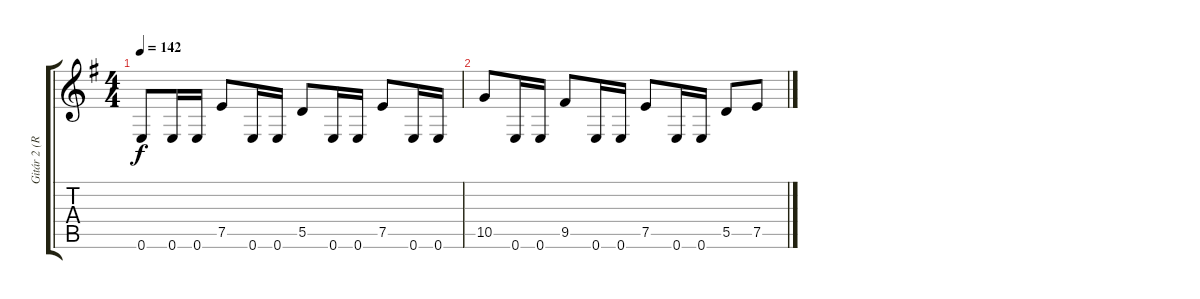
\track ("Gitár 2 (Ritchie Blackmore)" "Gitár 2 (R") {instrument distortionguitar}
\staff {score tabs}
\tuning (E4 B3 G3 D3 A2 E2) {hide}
\ts (4 4)
\tempo 142
\clef g2
\ks g
0.6.8{dy f} 0.6.16 0.6.16 7.5.8 0.6.16 0.6.16 5.5.8 0.6.16 0.6.16 7.5.8 0.6.16 0.6.16 |
10.5.8 0.6.16 0.6.16 9.5.8 0.6.16 0.6.16 7.5.8 0.6.16 0.6.16 5.5.8 7.5.8
